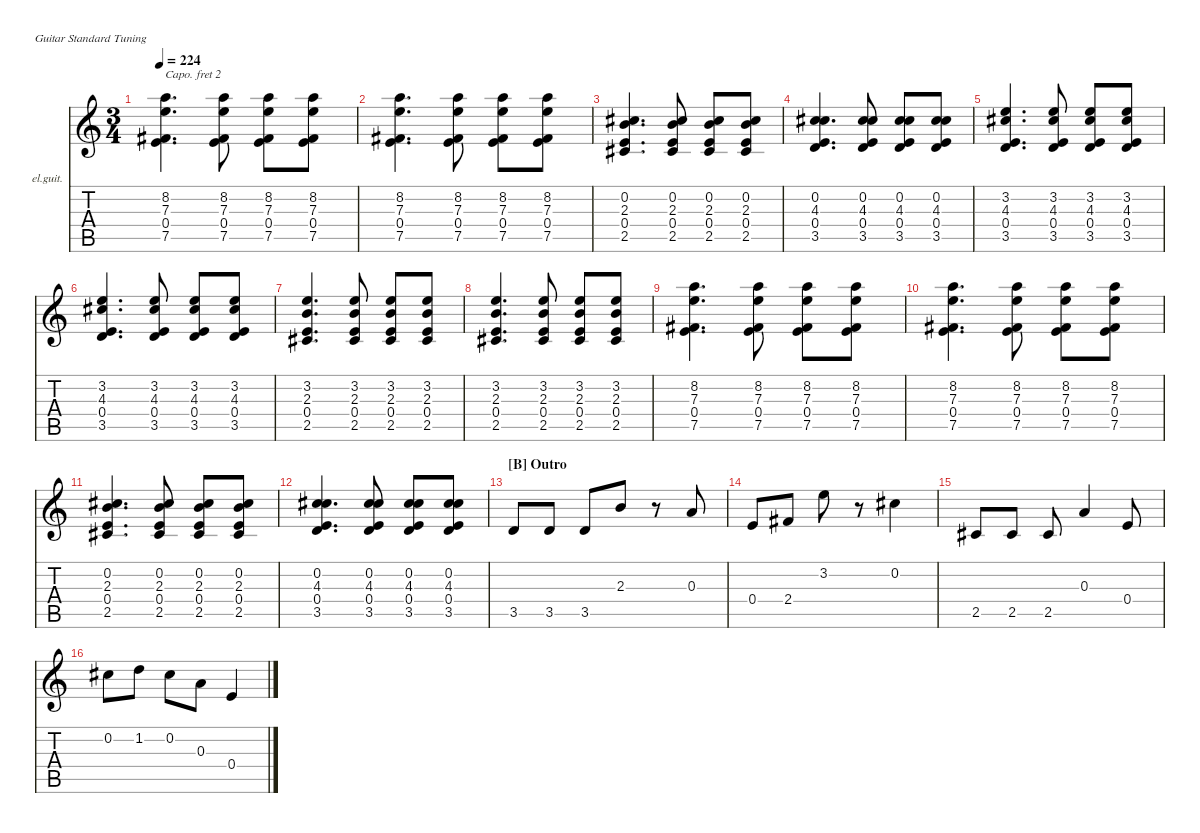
\hideDynamics
\bracketExtendMode nobrackets
\firstSystemTrackNameOrientation horizontal
\otherSystemsTrackNameOrientation horizontal
\track ("Main Gt." "el.guit.") {instrument electricguitarclean}
\staff {score tabs}
\capo 2
\tuning (E4 B3 G3 D3 A2 E2)
\ts (3 4)
\tempo 224
\clef g2
\ks aminor
(7.5{acc #} 7.3 8.2 0.4).4{d dy mf beam Down} (7.5{acc #} 7.3 8.2 0.4).8{beam Down} (7.5{acc #} 7.3 8.2 0.4).8{beam Down} (7.5{acc #} 7.3 8.2 0.4).8{beam Down} |
(7.5{acc #} 7.3 8.2 0.4).4{d beam Down} (7.5{acc #} 7.3 8.2 0.4).8{beam Down} (7.5{acc #} 7.3 8.2 0.4).8{beam Down} (7.5{acc #} 7.3 8.2 0.4).8{beam Down} |
(2.5{acc #} 0.4 2.3 0.2{acc #}).4{d beam Up} (2.5{acc #} 0.4 2.3 0.2{acc #}).8{beam Up} (2.5{acc #} 0.4 2.3 0.2{acc #}).8{beam Up} (2.5{acc #} 0.4 2.3 0.2{acc #}).8{beam Up} |
(3.5 0.4 4.3{acc #} 0.2{acc #}).4{d beam Up} (3.5 0.4 4.3{acc #} 0.2{acc #}).8{beam Up} (3.5 0.4 4.3{acc #} 0.2{acc #}).8{beam Up} (3.5 0.4 4.3{acc #} 0.2{acc #}).8{beam Up} |
(3.5 3.2 4.3{acc #} 0.4).4{d beam Up} (3.5 3.2 4.3{acc #} 0.4).8{beam Up} (3.5 3.2 4.3{acc #} 0.4).8{beam Up} (3.5 3.2 4.3{acc #} 0.4).8{beam Up} |
(3.5 3.2 4.3{acc #} 0.4).4{d beam Up} (3.5 3.2 4.3{acc #} 0.4).8{beam Up} (3.5 3.2 4.3{acc #} 0.4).8{beam Up} (3.5 3.2 4.3{acc #} 0.4).8{beam Up} |
(2.5{acc #} 3.2 2.3 0.4).4{d beam Up} (2.5{acc #} 3.2 2.3 0.4).8{beam Up} (2.5{acc #} 3.2 2.3 0.4).8{beam Up} (2.5{acc #} 3.2 2.3 0.4).8{beam Up} |
(2.5{acc #} 3.2 2.3 0.4).4{d beam Up} (2.5{acc #} 3.2 2.3 0.4).8{beam Up} (2.5{acc #} 3.2 2.3 0.4).8{beam Up} (2.5{acc #} 3.2 2.3 0.4).8{beam Up} |
(7.5{acc #} 7.3 8.2 0.4).4{d beam Down} (7.5{acc #} 7.3 8.2 0.4).8{beam Down} (7.5{acc #} 7.3 8.2 0.4).8{beam Down} (7.5{acc #} 7.3 8.2 0.4).8{beam Down} |
(7.5{acc #} 7.3 8.2 0.4).4{d beam Down} (7.5{acc #} 7.3 8.2 0.4).8{beam Down} (7.5{acc #} 7.3 8.2 0.4).8{beam Down} (7.5{acc #} 7.3 8.2 0.4).8{beam Down} |
(2.5{acc #} 0.4 2.3 0.2{acc #}).4{d beam Up} (2.5{acc #} 0.4 2.3 0.2{acc #}).8{beam Up} (2.5{acc #} 0.4 2.3 0.2{acc #}).8{beam Up} (2.5{acc #} 0.4 2.3 0.2{acc #}).8{beam Up} |
(3.5 0.4 4.3{acc #} 0.2{acc #}).4{d beam Up} (3.5 0.4 4.3{acc #} 0.2{acc #}).8{beam Up} (3.5 0.4 4.3{acc #} 0.2{acc #}).8{beam Up} (3.5 0.4 4.3{acc #} 0.2{acc #}).8{beam Up} |
\section ("B" "Outro")
3.5.8{beam Up} 3.5.8{beam Up} 3.5.8{beam Up} 2.3.8{beam Up} r.8{beam Up} 0.3.8{beam Up} |
0.4.8{beam Up} 2.4{acc #}.8{beam Up} 3.2.8{beam Down} r.8{beam Down} 0.2{acc #}.4{beam Down} |
2.5{acc #}.8{beam Up} 2.5{acc #}.8{beam Up} 2.5{acc #}.8{beam Up} 0.3.4{beam Up} 0.4.8{beam Up} |
0.2{acc #}.8{beam Down} 1.2.8{beam Down} 0.2{acc #}.8{beam Down} 0.3.8{beam Down} 0.4.4{beam Up}
